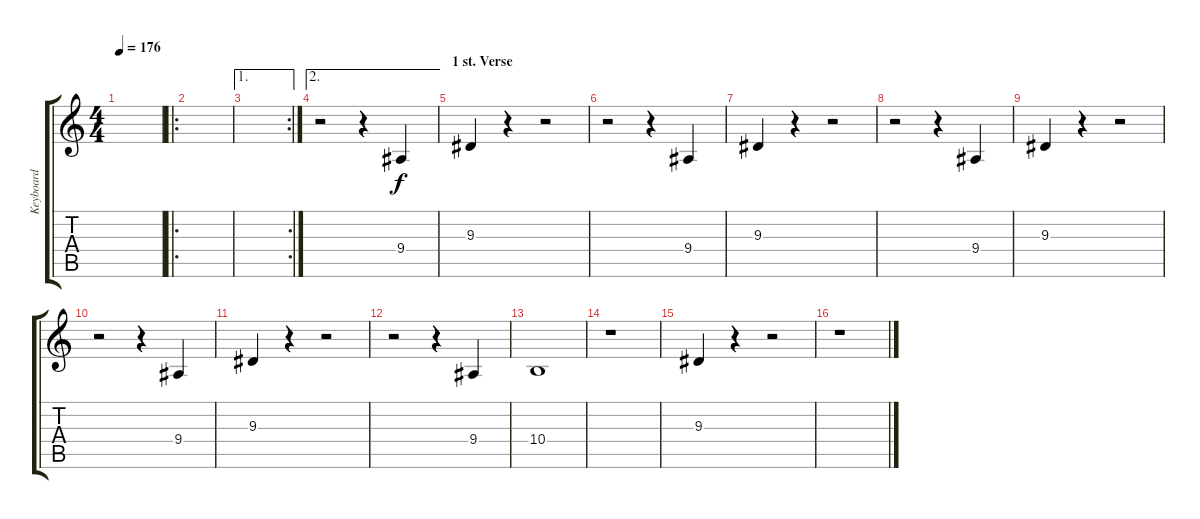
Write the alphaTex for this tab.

\track ("Keyboard" "Keyboard") {instrument orchestrahit}
\staff {score tabs}
\tuning (Eb4 Bb3 Gb3 Db3 Ab2 Eb2) {hide}
\ts (4 4)
\tempo 176
\clef g2
\ks c
|
\ro
|
\ae 1
\rc 2
|
\ae 2
r.2 r.4 9.4.4 |
\section ("" "1 st. Verse")
9.3.4 r.4 r.2 |
r.2 r.4 9.4.4 |
9.3.4 r.4 r.2 |
r.2 r.4 9.4.4 |
9.3.4 r.4 r.2 |
r.2 r.4 9.4.4 |
9.3.4 r.4 r.2 |
r.2 r.4 9.4.4 |
10.4.1 |
r.1 |
9.3.4 r.4 r.2 |
r.1
